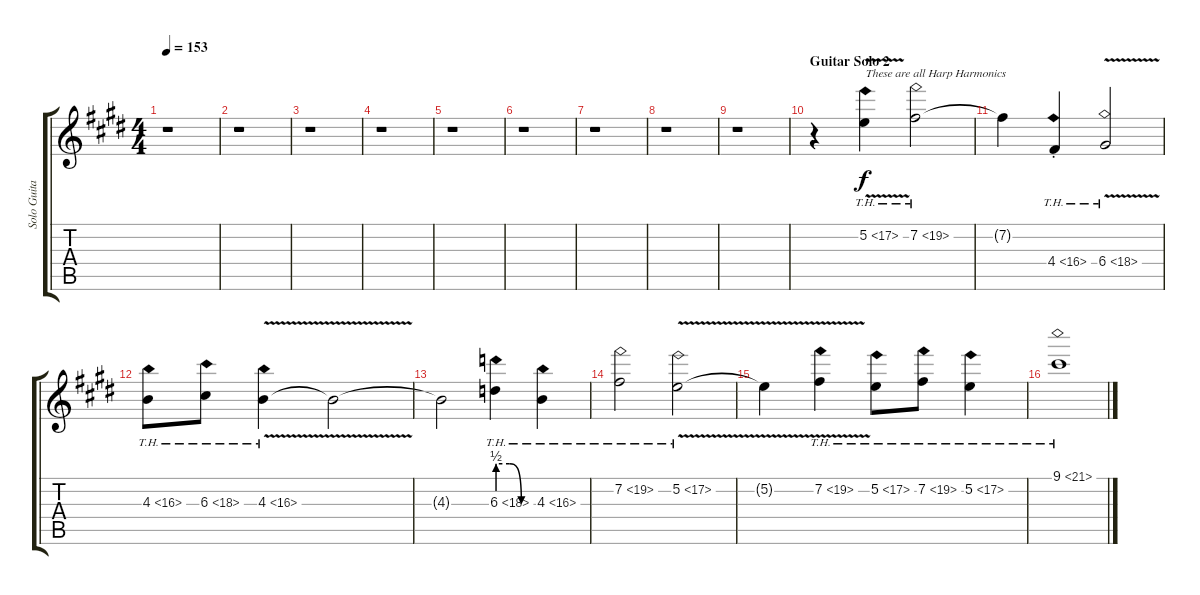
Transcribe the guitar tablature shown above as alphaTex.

\track ("Solo Guitar 2" "Solo Guita") {instrument electricguitarmuted}
\staff {score tabs}
\tuning (E4 B3 G3 D3 A2 E2) {hide}
\ts (4 4)
\tempo 153
\clef g2
\ks e
r.1{dy f volume 13 balance 0 instrument electricguitarmuted} |
r.1{volume 13 balance 0 instrument electricguitarmuted} |
r.1{volume 13 balance 0 instrument electricguitarmuted} |
r.1{volume 13 balance 0 instrument electricguitarmuted} |
r.1{volume 13 balance 0 instrument electricguitarmuted} |
r.1{volume 13 balance 0 instrument electricguitarmuted} |
r.1{volume 13 balance 0 instrument electricguitarmuted} |
r.1{volume 13 balance 0 instrument electricguitarmuted} |
r.1{volume 13 balance 0 instrument electricguitarmuted} |
\section ("" "Guitar Solo 2")
r.4 5.2{th 12 v}.4{txt "These are all Harp Harmonics"} 7.2{th 12}.2 |
7.2{t}.4 4.4{th 12 st}.4 6.4{th 12 v}.2 |
4.3{th 12}.8 6.3{th 12}.8 4.3{th 12 v}.4 4.3{t}.2 |
4.3{t}.2 6.3{be (custom 0 2 20 2 40 0 60 0) th 12}.4 4.3{th 12}.4 |
7.2{th 12}.2 5.2{th 12 v}.2 |
5.2{t}.4 7.2{th 12 v}.4 5.2{th 12}.8 7.2{th 12}.8 5.2{th 12}.4 |
9.1{th 12}.1
